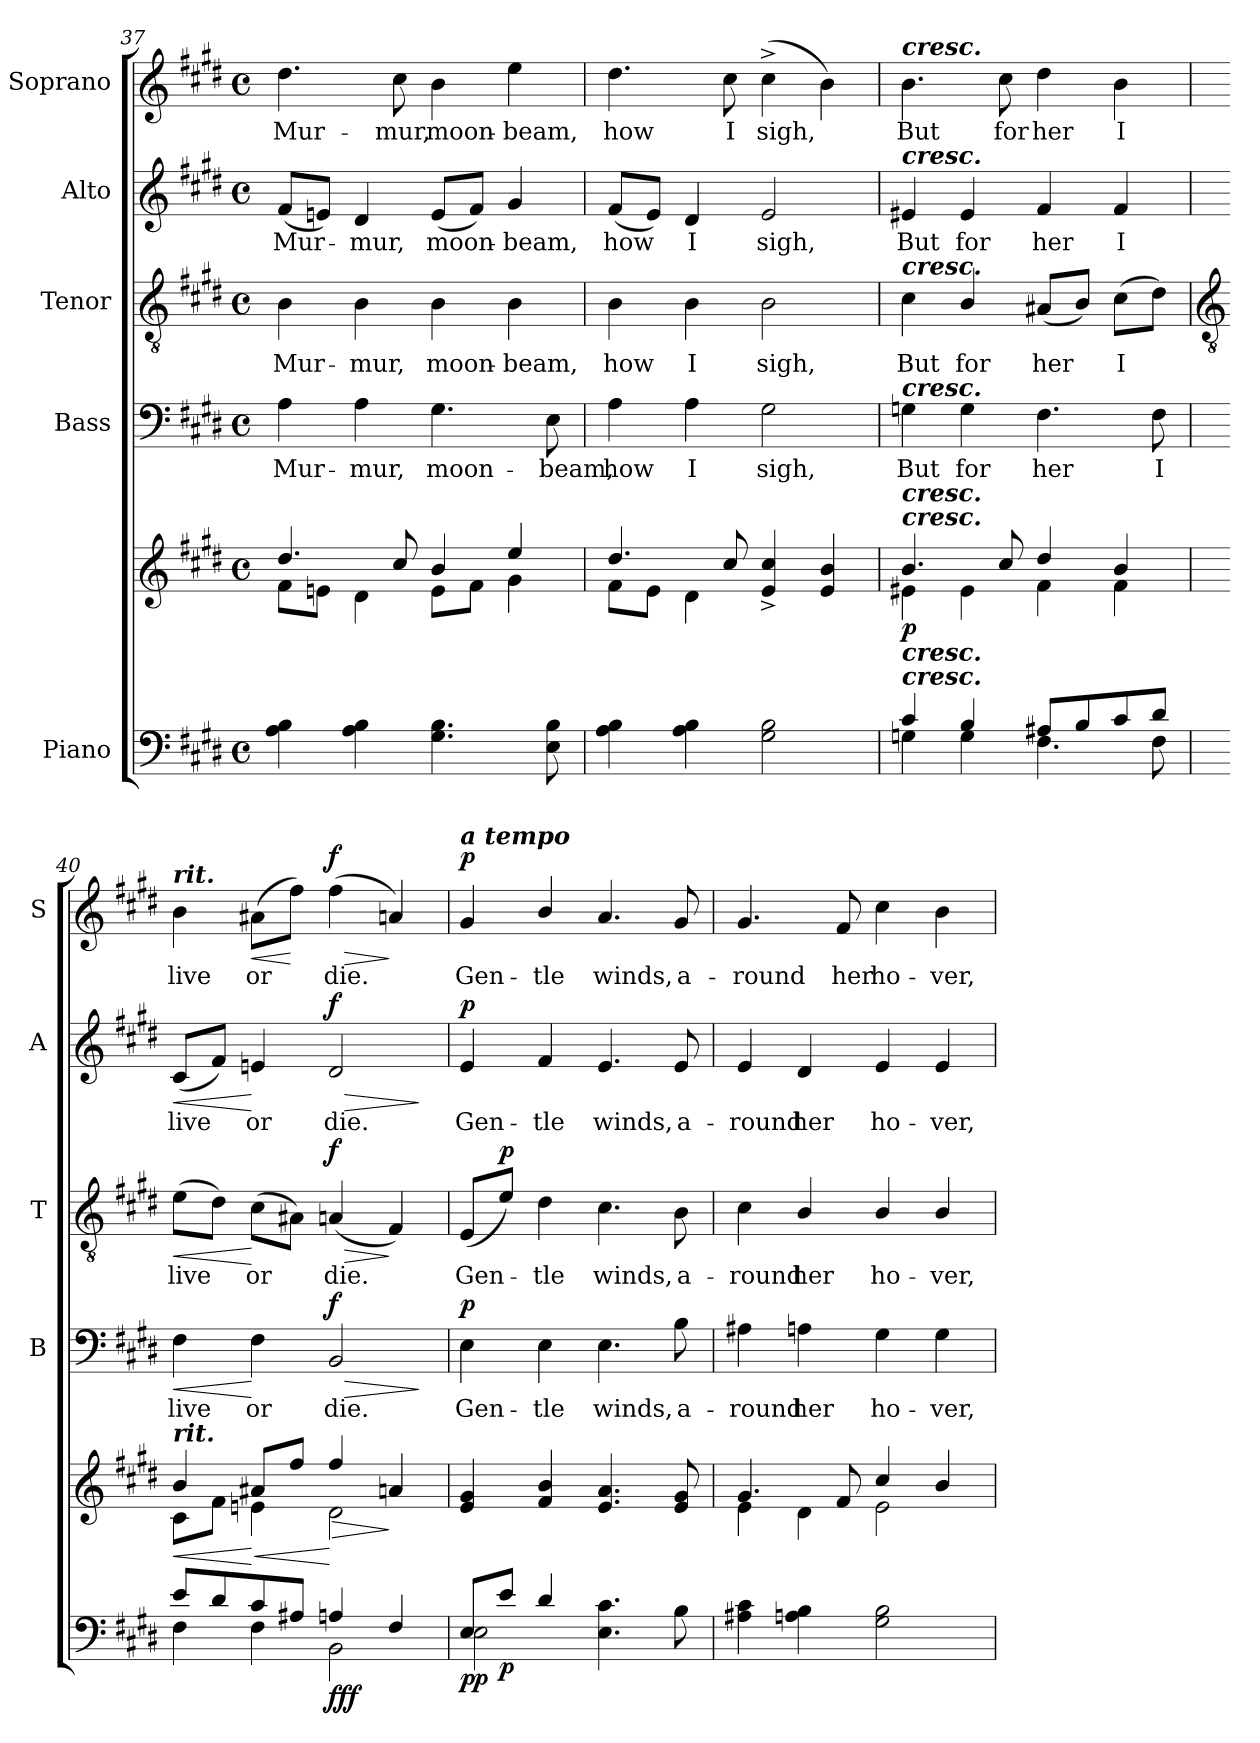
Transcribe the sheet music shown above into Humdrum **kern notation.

**kern	**kern	**dynam	**kern	**text	**dynam	**kern	**text	**dynam	**kern	**text	**dynam	**kern	**text	**dynam
*part5	*part5	*part5	*part4	*part4	*part4	*part3	*part3	*part3	*part2	*part2	*part2	*part1	*part1	*part1
*staff6	*staff5	*staff5/6	*staff4	*staff4	*staff4	*staff3	*staff3	*staff3	*staff2	*staff2	*staff2	*staff1	*staff1	*staff1
*I"Piano	*	*	*I"Bass	*	*	*I"Tenor	*	*	*I"Alto	*	*	*I"Soprano	*	*
*	*	*	*I'B	*	*	*I'T	*	*	*I'A	*	*	*I'S	*	*
*clefF4	*clefG2	*	*clefF4	*	*	*clefGv2	*	*	*clefG2	*	*	*clefG2	*	*
*k[f#c#g#d#]	*k[f#c#g#d#]	*	*k[f#c#g#d#]	*	*	*k[f#c#g#d#]	*	*	*k[f#c#g#d#]	*	*	*k[f#c#g#d#]	*	*
*E:	*E:	*	*E:	*	*	*E:	*	*	*E:	*	*	*E:	*	*
*M4/4	*M4/4	*	*M4/4	*	*	*M4/4	*	*	*M4/4	*	*	*M4/4	*	*
*met(c)	*met(c)	*	*met(c)	*	*	*met(c)	*	*	*met(c)	*	*	*met(c)	*	*
=37	=37	=37	=37	=37	=37	=37	=37	=37	=37	=37	=37	=37	=37	=37
*^	*^	*	*	*	*	*	*	*	*	*	*	*	*	*
!	!	!	!	!	!	!LO:LY:b	!	!	!LO:LY:b	!	!	!LO:LY:b	!	!	!LO:LY:b	!
1ryy	4A\ 4B\	4.dd#/	8f#\L	.	4A	Mur-	.	4B	Mur-	.	(<8f#L	Mur-	.	4.dd#	Mur-	.
.	.	.	8en\J	.	.	.	.	.	.	.	8enJ)	.	.	.	.	.
!	!	!	!	!	!	!LO:LY:b	!	!	!LO:LY:b	!	!	!LO:LY:b	!	!	!	!
.	4A\ 4B\	.	4d#\	.	4A	-mur,	.	4B	-mur,	.	4d#	mur,	.	.	.	.
!	!	!	!	!	!	!	!	!	!	!	!	!	!	!	!LO:LY:b	!
.	.	8cc#/	.	.	.	.	.	.	.	.	.	.	.	8cc#	-mur,	.
!	!	!	!	!	!	!LO:LY:b	!	!	!LO:LY:b	!	!	!LO:LY:b	!	!	!LO:LY:b	!
.	4.G#\ 4.B\	4b/	8e\L	.	4.G#	moon-	.	4B	moon-	.	(<8eL	moon-	.	4b	moon-	.
.	.	.	8f#\J	.	.	.	.	.	.	.	8f#J)	.	.	.	.	.
!	!	!	!	!	!	!	!	!	!LO:LY:b	!	!	!LO:LY:b	!	!	!LO:LY:b	!
.	.	4ee/	4g#\	.	.	.	.	4B	-beam,	.	4g#	beam,	.	4ee	-beam,	.
!	!	!	!	!	!	!LO:LY:b	!	!	!	!	!	!	!	!	!	!
.	8E\ 8B\	.	.	.	8E	-beam,	.	.	.	.	.	.	.	.	.	.
=38	=38	=38	=38	=38	=38	=38	=38	=38	=38	=38	=38	=38	=38	=38	=38	=38
!	!	!	!	!	!	!LO:LY:b	!	!	!LO:LY:b	!	!	!LO:LY:b	!	!	!LO:LY:b	!
1ryy	4A\ 4B\	4.dd#/	8f#\L	.	4A	how	.	4B	how	.	(<8f#L	how	.	4.dd#	how	.
.	.	.	8e\J	.	.	.	.	.	.	.	8eJ)	.	.	.	.	.
!	!	!	!	!	!	!LO:LY:b	!	!	!LO:LY:b	!	!	!LO:LY:b	!	!	!	!
.	4A\ 4B\	.	4d#\	.	4A	I	.	4B	I	.	4d#	I	.	.	.	.
!	!	!	!	!	!	!	!	!	!	!	!	!	!	!	!LO:LY:b	!
.	.	8cc#/	.	.	.	.	.	.	.	.	.	.	.	8cc#	I	.
!	!	!	!	!	!	!LO:LY:b	!	!	!LO:LY:b	!	!	!LO:LY:b	!	!	!LO:LY:b	!
.	2G#\ 2B\	4e/^ 4cc#/^	2ryy	.	2G#	sigh,	.	2B	sigh,	.	2e	sigh,	.	(>4cc#^	sigh,	.
.	.	4e/ 4b/	.	.	.	.	.	.	.	.	.	.	.	4b)	.	.
=39	=39	=39	=39	=39	=39	=39	=39	=39	=39	=39	=39	=39	=39	=39	=39	=39
!	!	!	!	!	!	!	!	!	!	!	!	!	!	!LO:TX:a:Bi:t=cresc.	!	!
!	!	!	!	!	!	!	!	!	!	!	!LO:TX:a:Bi:t=cresc.	!	!	!	!	!
!	!	!	!	!	!	!	!	!LO:TX:a:Bi:t=cresc.	!	!	!	!	!	!	!	!
!	!	!	!	!	!LO:TX:a:Bi:t=cresc.	!	!	!	!	!	!	!	!	!	!	!
!	!	!LO:TX:a:Bi:t=cresc.	!	!	!	!	!	!	!	!	!	!	!	!	!	!
!	!	!LO:TX:a:Bi:t=cresc.	!	!	!	!	!	!	!	!	!	!	!	!	!	!
!LO:TX:a:Bi:t=cresc.	!	!	!	!	!	!	!	!	!	!	!	!	!	!	!	!
!LO:TX:a:Bi:t=cresc.	!	!	!	!	!	!	!	!	!	!	!	!	!	!	!	!
!	!	!	!	!LO:DY:b	!	!LO:LY:b	!	!	!LO:LY:b	!	!	!LO:LY:b	!	!	!LO:LY:b	!
4c#/	4Gn\	4.b/	4e#X\	p	4Gn	But	.	4c#	But	.	4e#X	But	.	4.b	But	.
!	!	!	!	!	!	!LO:LY:b	!	!	!LO:LY:b	!	!	!LO:LY:b	!	!	!	!
4B/	4G\	.	4e#\	.	4G	for	.	4B/	for	.	4e#	for	.	.	.	.
!	!	!	!	!	!	!	!	!	!	!	!	!	!	!	!LO:LY:b	!
.	.	8cc#/	.	.	.	.	.	.	.	.	.	.	.	8cc#	for	.
!	!	!	!	!	!	!LO:LY:b	!	!	!LO:LY:b	!	!	!LO:LY:b	!	!	!LO:LY:b	!
8A#X/L	4.F#\	4dd#/	4f#\	.	4.F#	her	.	(<8A#XL	her	.	4f#	her	.	4dd#	her	.
8B/	.	.	.	.	.	.	.	8BJ)	.	.	.	.	.	.	.	.
!	!	!	!	!	!	!	!	!	!LO:LY:b	!	!	!LO:LY:b	!	!	!LO:LY:b	!
8c#/	.	4b/	4f#\	.	.	.	.	(>8c#L	I	.	4f#	I	.	4b	I	.
!	!	!	!	!	!	!LO:LY:b	!	!	!	!	!	!	!	!	!	!
8d#/J	8F#\	.	.	.	8F#	I	.	8d#J)	.	.	.	.	.	.	.	.
!!LO:LB:g=z
=40	=40	=40	=40	=40	=40	=40	=40	=40	=40	=40	=40	=40	=40	=40	=40	=40
*	*	*	*	*	*	*	*	*clefGv2	*	*	*	*	*	*	*	*
!	!	!	!	!	!	!	!	!	!	!	!	!	!	!LO:TX:a:Bi:t=rit.	!	!
!	!	!LO:TX:a:Bi:t=rit.	!	!	!	!	!	!	!	!	!	!	!	!	!	!
!	!	!	!	!LO:HP:b	!	!LO:LY:b	!LO:HP:b	!	!LO:LY:b	!LO:HP:b	!	!LO:LY:b	!LO:HP:b	!	!LO:LY:b	!
8e/L	4F#\	4b/	8c#\L	<	4F#	live	<	(>8eL	live	<	(<8c#L	live	<	4b	live	.
8d#/	.	.	8f#\J	.	.	.	.	8d#J)	.	.	8f#J)	.	.	.	.	.
!	!	!	!	!LO:HP:b	!	!LO:LY:b	!	!	!LO:LY:b	!	!	!LO:LY:b	!	!	!LO:LY:b	!LO:HP:b
8c#/	4F#\	8a#X/L	4en\	< [	4F#	or	[	(>8c#L	or	[	4en	or	[	(8a#XL	or	<
8A#X/J	.	8ff#/J	.	[	.	.	.	8A#XJ)	.	.	.	.	.	8ff#J)	.	[
!	!	!	!	!LO:HP:b	!	!	!	!	!	!	!	!	!	!	!	!
!	!	!	!	!LO:HP:n=1:b	!	!LO:LY:b	!LO:HP:b	!	!LO:LY:b	!LO:HP:b	!	!LO:LY:b	!LO:HP:b	!	!LO:LY:b	!LO:HP:b
!	!	!	!	!LO:DY:n=1:b=2	!	!	!	!	!	!	!	!	!	!	!	!
!	!	!	!	!LO:DY:n=2:b=2	!	!	!	!	!	!	!	!	!	!	!	!
!	!	!	!	!LO:DY:n=3:b	!	!	!LO:DY:n=1:b	!	!	!LO:DY:n=1:b	!	!	!LO:DY:n=1:b	!	!	!LO:DY:n=1:b
4An/	2BB\	4ff#/	2d#\	> > f f f	2BB	die.	> f	(<4An	die.	> f	2d#	die.	> f	(4ff#	die.	> f
4F#/	.	4an/	.	]	.	.	.	4F#)	.	]	.	.	.	4an)	.	]
*v	*v	*	*	*	*	*	*	*	*	*	*	*	*	*	*	*
*	*v	*v	*	*	*	*	*	*	*	*	*	*	*	*	*
.	.	]	.	.	]	.	.	.	.	.	]	.	.	.
=41	=41	=41	=41	=41	=41	=41	=41	=41	=41	=41	=41	=41	=41	=41
*^	*^	*	*	*	*	*	*	*	*	*	*	*	*	*
!	!	!	!	!	!	!	!	!	!	!	!	!	!	!LO:TX:a:Bi:t=a tempo	!	!
!	!	!	!	!LO:DY:b=2	!	!LO:LY:b	!	!	!LO:LY:b	!	!	!LO:LY:b	!	!	!LO:LY:b	!
!	!	!	!	!LO:DY:n=1:b	!	!	!LO:DY:b	!	!	!	!	!	!LO:DY:b	!	!	!LO:DY:b
8E/L	2E\	4e/ 4g#/	1ryy	p p	4E	Gen-	p	(8EL	Gen-	.	4e	Gen-	p	4g#	Gen-	p
!	!	!	!	!LO:DY:n=2:b=2	!	!	!	!	!	!LO:DY:b	!	!	!	!	!	!
8e/J	.	.	.	p	.	.	.	8eJ)	.	p	.	.	.	.	.	.
!	!	!	!	!	!	!LO:LY:b	!	!	!LO:LY:b	!	!	!LO:LY:b	!	!	!LO:LY:b	!
4d#/	.	4f#/ 4b/	.	.	4E	-tle	.	4d#	tle	.	4f#	-tle	.	4b/	-tle	.
!	!	!	!	!	!	!LO:LY:b	!	!	!LO:LY:b	!	!	!LO:LY:b	!	!	!LO:LY:b	!
2ryy	4.E\ 4.c#\	4.e/ 4.a/	.	.	4.E	winds,	.	4.c#	winds,	.	4.e	winds,	.	4.a	winds,	.
!	!	!	!	!	!	!LO:LY:b	!	!	!LO:LY:b	!	!	!LO:LY:b	!	!	!LO:LY:b	!
.	8B\	8e/ 8g#/	.	.	8B	a-	.	8B	a-	.	8e	a-	.	8g#	a-	.
=42	=42	=42	=42	=42	=42	=42	=42	=42	=42	=42	=42	=42	=42	=42	=42	=42
!	!	!	!	!	!	!LO:LY:b	!	!	!LO:LY:b	!	!	!LO:LY:b	!	!	!LO:LY:b	!
1ryy	4A#X\ 4c#\	4.g#/	4e\	.	4A#X	-round	.	4c#	-round	.	4e	-round	.	4.g#	-round	.
!	!	!	!	!	!	!LO:LY:b	!	!	!LO:LY:b	!	!	!LO:LY:b	!	!	!	!
.	4An\ 4B\	.	4d#\	.	4An	her	.	4B/	her	.	4d#	her	.	.	.	.
!	!	!	!	!	!	!	!	!	!	!	!	!	!	!	!LO:LY:b	!
.	.	8f#/	.	.	.	.	.	.	.	.	.	.	.	8f#	her	.
!	!	!	!	!	!	!LO:LY:b	!	!	!LO:LY:b	!	!	!LO:LY:b	!	!	!LO:LY:b	!
.	2G#\ 2B\	4cc#/	2e\	.	4G#	ho-	.	4B/	ho-	.	4e	ho-	.	4cc#	ho-	.
!	!	!	!	!	!	!LO:LY:b	!	!	!LO:LY:b	!	!	!LO:LY:b	!	!	!LO:LY:b	!
.	.	4b/	.	.	4G#	-ver,	.	4B/	-ver,	.	4e	-ver,	.	4b	-ver,	.
*v	*v	*	*	*	*	*	*	*	*	*	*	*	*	*	*	*
*	*v	*v	*	*	*	*	*	*	*	*	*	*	*	*	*
=	=	=	=	=	=	=	=	=	=	=	=	=	=	=
*-	*-	*-	*-	*-	*-	*-	*-	*-	*-	*-	*-	*-	*-	*-
